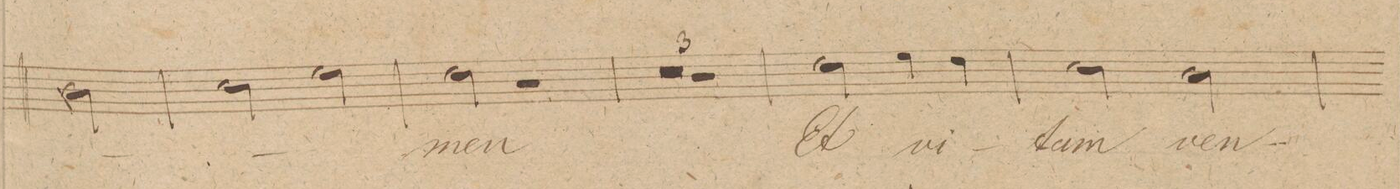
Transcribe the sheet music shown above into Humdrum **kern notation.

**kern	**text	**dynam
*I"Tenore.	*	*
*clefC4	*	*
*k[f#c#g#]	*	*
*met(c|)	*	*
*M2/2	*	*
2A\	.	.
=220	=220	=220
2B\	.	.
2d\	.	.
=221	=221	=221
2c#\	-men	.
2r	.	.
=222	=222	=222
0r	.	.
=223	=223	=223
=224	=224	=224
1r	.	.
=225	=225	=225
2c#\	Et	.
4d\	vi-	.
4c#\	.	.
=226	=226	=226
2B\	-tam	.
2A\	ven-	.
=227	=227	=227
*-	*-	*-
